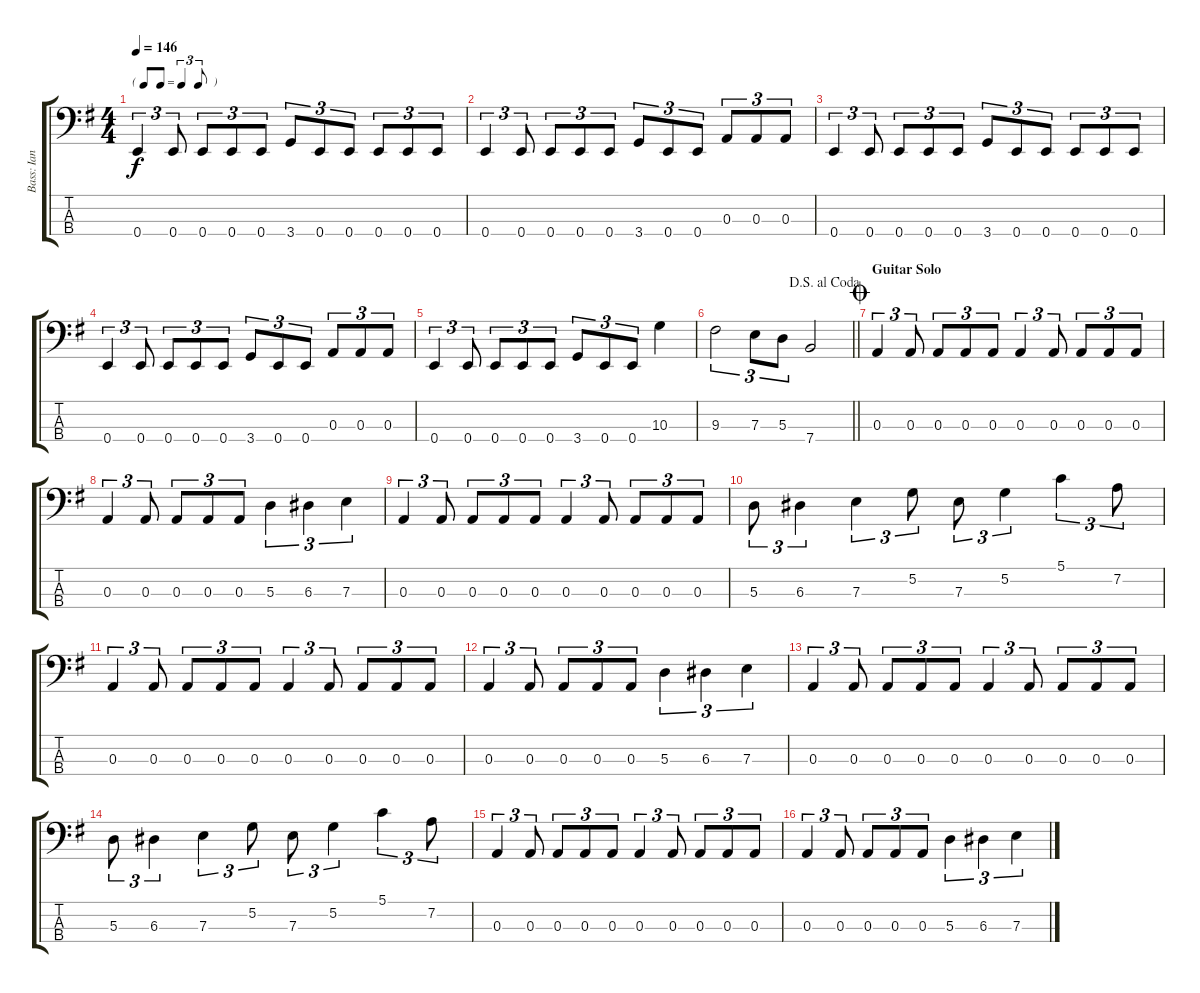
\track ("Bass: Ian" "Bass: Ian") {instrument electricbasspick}
\staff {score tabs}
\tuning (G2 D2 A1 E1) {hide}
\ts (4 4)
\tf triplet8th
\tempo 146
\clef f4
\ks g
0.4.4{tu (3 2) dy f} 0.4.8{tu (3 2)} 0.4.8{tu (3 2)} 0.4.8{tu (3 2)} 0.4.8{tu (3 2)} 3.4.8{tu (3 2)} 0.4.8{tu (3 2)} 0.4.8{tu (3 2)} 0.4.8{tu (3 2)} 0.4.8{tu (3 2)} 0.4.8{tu (3 2)} |
0.4.4{tu (3 2)} 0.4.8{tu (3 2)} 0.4.8{tu (3 2)} 0.4.8{tu (3 2)} 0.4.8{tu (3 2)} 3.4.8{tu (3 2)} 0.4.8{tu (3 2)} 0.4.8{tu (3 2)} 0.3.8{tu (3 2)} 0.3.8{tu (3 2)} 0.3.8{tu (3 2)} |
0.4.4{tu (3 2)} 0.4.8{tu (3 2)} 0.4.8{tu (3 2)} 0.4.8{tu (3 2)} 0.4.8{tu (3 2)} 3.4.8{tu (3 2)} 0.4.8{tu (3 2)} 0.4.8{tu (3 2)} 0.4.8{tu (3 2)} 0.4.8{tu (3 2)} 0.4.8{tu (3 2)} |
0.4.4{tu (3 2)} 0.4.8{tu (3 2)} 0.4.8{tu (3 2)} 0.4.8{tu (3 2)} 0.4.8{tu (3 2)} 3.4.8{tu (3 2)} 0.4.8{tu (3 2)} 0.4.8{tu (3 2)} 0.3.8{tu (3 2)} 0.3.8{tu (3 2)} 0.3.8{tu (3 2)} |
0.4.4{tu (3 2)} 0.4.8{tu (3 2)} 0.4.8{tu (3 2)} 0.4.8{tu (3 2)} 0.4.8{tu (3 2)} 3.4.8{tu (3 2)} 0.4.8{tu (3 2)} 0.4.8{tu (3 2)} 10.3.4 |
\jump dalsegnoalcoda
\barLineRight lightlight
9.3.2{tu (3 2)} 7.3.8{tu (3 2)} 5.3.8{tu (3 2)} 7.4.2 |
\section ("" "Guitar Solo")
\jump coda
0.3.4{tu (3 2)} 0.3.8{tu (3 2)} 0.3.8{tu (3 2)} 0.3.8{tu (3 2)} 0.3.8{tu (3 2)} 0.3.4{tu (3 2)} 0.3.8{tu (3 2)} 0.3.8{tu (3 2)} 0.3.8{tu (3 2)} 0.3.8{tu (3 2)} |
0.3.4{tu (3 2)} 0.3.8{tu (3 2)} 0.3.8{tu (3 2)} 0.3.8{tu (3 2)} 0.3.8{tu (3 2)} 5.3.4{tu (3 2)} 6.3.4{tu (3 2)} 7.3.4{tu (3 2)} |
0.3.4{tu (3 2)} 0.3.8{tu (3 2)} 0.3.8{tu (3 2)} 0.3.8{tu (3 2)} 0.3.8{tu (3 2)} 0.3.4{tu (3 2)} 0.3.8{tu (3 2)} 0.3.8{tu (3 2)} 0.3.8{tu (3 2)} 0.3.8{tu (3 2)} |
5.3.8{tu (3 2)} 6.3.4{tu (3 2)} 7.3.4{tu (3 2)} 5.2.8{tu (3 2)} 7.3.8{tu (3 2)} 5.2.4{tu (3 2)} 5.1.4{tu (3 2)} 7.2.8{tu (3 2)} |
0.3.4{tu (3 2)} 0.3.8{tu (3 2)} 0.3.8{tu (3 2)} 0.3.8{tu (3 2)} 0.3.8{tu (3 2)} 0.3.4{tu (3 2)} 0.3.8{tu (3 2)} 0.3.8{tu (3 2)} 0.3.8{tu (3 2)} 0.3.8{tu (3 2)} |
0.3.4{tu (3 2)} 0.3.8{tu (3 2)} 0.3.8{tu (3 2)} 0.3.8{tu (3 2)} 0.3.8{tu (3 2)} 5.3.4{tu (3 2)} 6.3.4{tu (3 2)} 7.3.4{tu (3 2)} |
0.3.4{tu (3 2)} 0.3.8{tu (3 2)} 0.3.8{tu (3 2)} 0.3.8{tu (3 2)} 0.3.8{tu (3 2)} 0.3.4{tu (3 2)} 0.3.8{tu (3 2)} 0.3.8{tu (3 2)} 0.3.8{tu (3 2)} 0.3.8{tu (3 2)} |
5.3.8{tu (3 2)} 6.3.4{tu (3 2)} 7.3.4{tu (3 2)} 5.2.8{tu (3 2)} 7.3.8{tu (3 2)} 5.2.4{tu (3 2)} 5.1.4{tu (3 2)} 7.2.8{tu (3 2)} |
0.3.4{tu (3 2)} 0.3.8{tu (3 2)} 0.3.8{tu (3 2)} 0.3.8{tu (3 2)} 0.3.8{tu (3 2)} 0.3.4{tu (3 2)} 0.3.8{tu (3 2)} 0.3.8{tu (3 2)} 0.3.8{tu (3 2)} 0.3.8{tu (3 2)} |
0.3.4{tu (3 2)} 0.3.8{tu (3 2)} 0.3.8{tu (3 2)} 0.3.8{tu (3 2)} 0.3.8{tu (3 2)} 5.3.4{tu (3 2)} 6.3.4{tu (3 2)} 7.3.4{tu (3 2)}
